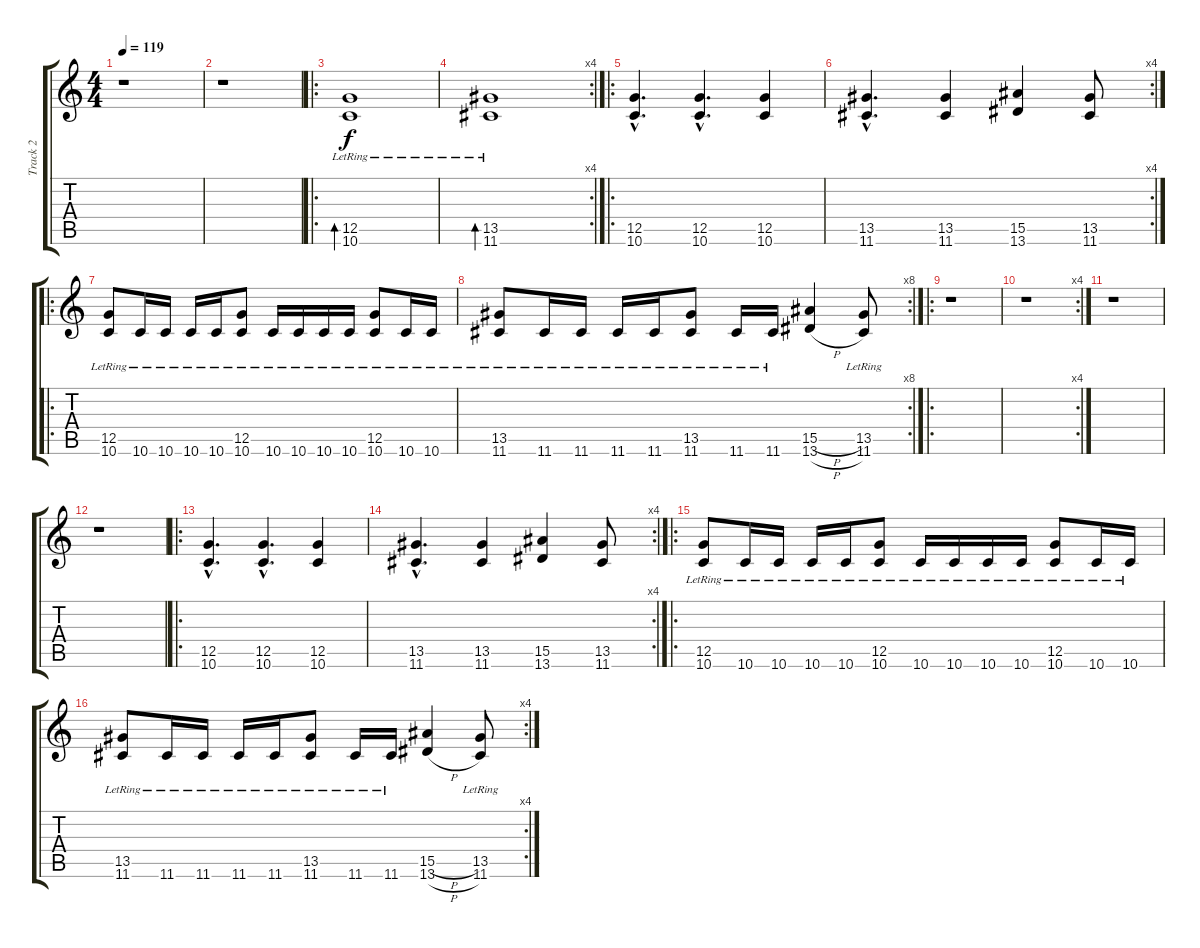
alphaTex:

\track ("Track 2" "Track 2") {instrument electricguitarclean}
\staff {score tabs}
\tuning (D4 A3 F3 C3 G2 D2) {hide}
\ts (4 4)
\tempo 119
\clef g2
\ks c
r.1{dy f instrument electricguitarclean} |
r.1 |
\ro
(12.5{lr} 10.6{lr}).1{bd 120} |
\rc 4
(13.5{lr} 11.6{lr}).1{bd 240} |
\ro
(12.5{hac} 10.6{hac}).4{d} (12.5{hac} 10.6{hac}).4{d} (12.5 10.6).4 |
\rc 4
(13.5{hac} 11.6{hac}).4{d} (13.5 11.6).4 (15.5 13.6).4 (13.5 11.6).8 |
\ro
(12.5{lr} 10.6{lr}).8 10.6{lr}.16 10.6{lr}.16 10.6{lr}.16 10.6{lr}.16 (12.5{lr} 10.6{lr}).8 10.6{lr}.16 10.6{lr}.16 10.6{lr}.16 10.6{lr}.16 (12.5{lr} 10.6{lr}).8 10.6{lr}.16 10.6{lr}.16 |
\rc 8
(13.5{lr} 11.6{lr}).8 11.6{lr}.16 11.6{lr}.16 11.6{lr}.16 11.6{lr}.16 (13.5{lr} 11.6{lr}).8 11.6{lr}.16 11.6{lr}.16 (15.5{h} 13.6{h}).4 (13.5{lr} 11.6{lr}).8 |
\ro
r.1 |
\rc 4
r.1 |
r.1 |
r.1 |
\ro
(12.5{hac} 10.6{hac}).4{d} (12.5{hac} 10.6{hac}).4{d} (12.5 10.6).4 |
\rc 4
(13.5{hac} 11.6{hac}).4{d} (13.5 11.6).4 (15.5 13.6).4 (13.5 11.6).8 |
\ro
(12.5{lr} 10.6{lr}).8 10.6{lr}.16 10.6{lr}.16 10.6{lr}.16 10.6{lr}.16 (12.5{lr} 10.6{lr}).8 10.6{lr}.16 10.6{lr}.16 10.6{lr}.16 10.6{lr}.16 (12.5{lr} 10.6{lr}).8 10.6{lr}.16 10.6{lr}.16 |
\rc 4
(13.5{lr} 11.6{lr}).8 11.6{lr}.16 11.6{lr}.16 11.6{lr}.16 11.6{lr}.16 (13.5{lr} 11.6{lr}).8 11.6{lr}.16 11.6{lr}.16 (15.5{h} 13.6{h}).4 (13.5{lr} 11.6{lr}).8
